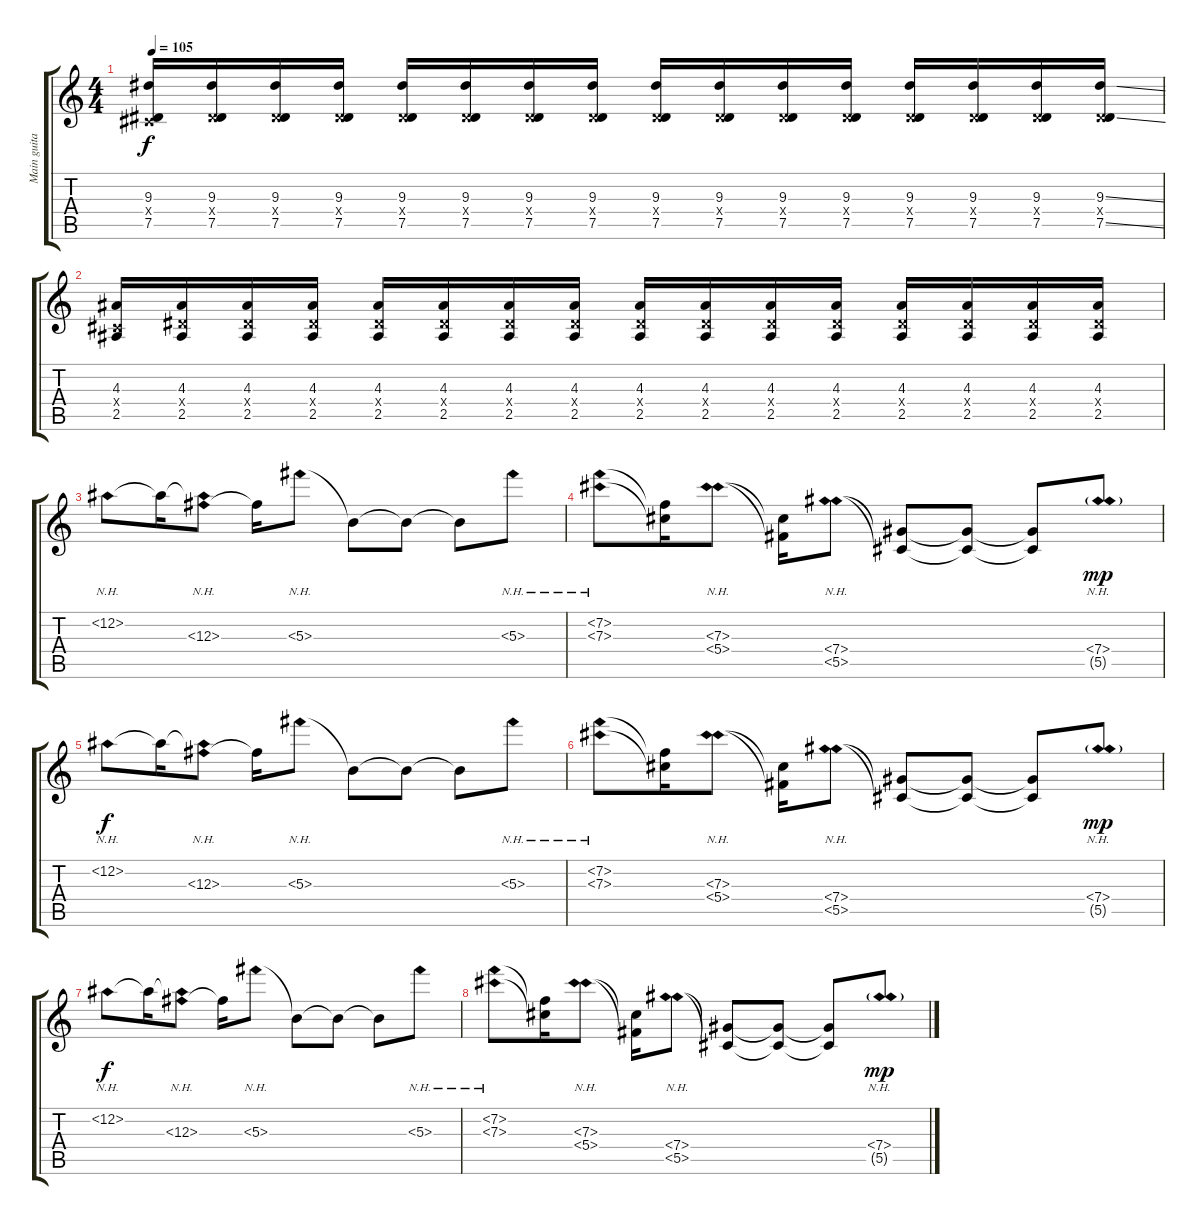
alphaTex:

\track ("Main guitar (Brad Delson)" "Main guita") {instrument distortionguitar}
\staff {score tabs}
\tuning (Eb4 Bb3 Gb3 Db3 Ab2 Db2) {hide}
\ts (4 4)
\tempo 105
\clef g2
\ks c
(9.3 0.4{x} 7.5).16{dy f volume 16 instrument distortionguitar} (9.3 2.4{x} 7.5).16 (9.3 2.4{x} 7.5).16 (9.3 2.4{x} 7.5).16 (9.3 2.4{x} 7.5).16 (9.3 2.4{x} 7.5).16 (9.3 2.4{x} 7.5).16 (9.3 2.4{x} 7.5).16 (9.3 2.4{x} 7.5).16 (9.3 2.4{x} 7.5).16 (9.3 2.4{x} 7.5).16 (9.3 2.4{x} 7.5).16 (9.3 2.4{x} 7.5).16 (9.3 2.4{x} 7.5).16 (9.3 2.4{x} 7.5).16 (9.3{ss} 2.4{x} 7.5{ss}).16 |
(4.3 0.4{x} 2.5).16{volume 16 instrument distortionguitar} (4.3 2.4{x} 2.5).16 (4.3 2.4{x} 2.5).16 (4.3 2.4{x} 2.5).16 (4.3 2.4{x} 2.5).16 (4.3 2.4{x} 2.5).16 (4.3 2.4{x} 2.5).16 (4.3 2.4{x} 2.5).16 (4.3 2.4{x} 2.5).16 (4.3 2.4{x} 2.5).16 (4.3 2.4{x} 2.5).16 (4.3 2.4{x} 2.5).16 (4.3 2.4{x} 2.5).16 (4.3 2.4{x} 2.5).16 (4.3 2.4{x} 2.5).16 (4.3 2.4{x} 2.5).16 |
12.2{nh}.8{volume 16 instrument electricguitarclean} 12.2{t}.16 (12.2{nh t} 12.3{nh}).8 12.3{t}.16 5.3{nh}.8 5.3{t}.8 5.3{t}.8 5.3{t}.8 5.3{nh}.8 |
(7.2{nh} 7.3{nh}).8{volume 16 instrument electricguitarclean} (7.2{t} 7.3{t}).16 (7.3{nh} 5.4{nh}).8 (7.3{t} 5.4{t}).16 (7.4{nh} 5.5{nh}).8 (7.4{t} 5.5{t}).8 (7.4{t} 5.5{t}).8 (7.4{t} 5.5{t}).8 (7.4{nh} 5.5{nh g}).8{dy mp} |
12.2{nh}.8{dy f volume 16 instrument electricguitarclean} 12.2{t}.16 (12.2{nh t} 12.3{nh}).8 12.3{t}.16 5.3{nh}.8 5.3{t}.8 5.3{t}.8 5.3{t}.8 5.3{nh}.8 |
(7.2{nh} 7.3{nh}).8{volume 16 instrument electricguitarclean} (7.2{t} 7.3{t}).16 (7.3{nh} 5.4{nh}).8 (7.3{t} 5.4{t}).16 (7.4{nh} 5.5{nh}).8 (7.4{t} 5.5{t}).8 (7.4{t} 5.5{t}).8 (7.4{t} 5.5{t}).8 (7.4{nh} 5.5{nh g}).8{dy mp} |
12.2{nh}.8{dy f volume 16 instrument electricguitarclean} 12.2{t}.16 (12.2{nh t} 12.3{nh}).8 12.3{t}.16 5.3{nh}.8 5.3{t}.8 5.3{t}.8 5.3{t}.8 5.3{nh}.8 |
(7.2{nh} 7.3{nh}).8{volume 16 instrument electricguitarclean} (7.2{t} 7.3{t}).16 (7.3{nh} 5.4{nh}).8 (7.3{t} 5.4{t}).16 (7.4{nh} 5.5{nh}).8 (7.4{t} 5.5{t}).8 (7.4{t} 5.5{t}).8 (7.4{t} 5.5{t}).8 (7.4{nh} 5.5{nh g}).8{dy mp}
